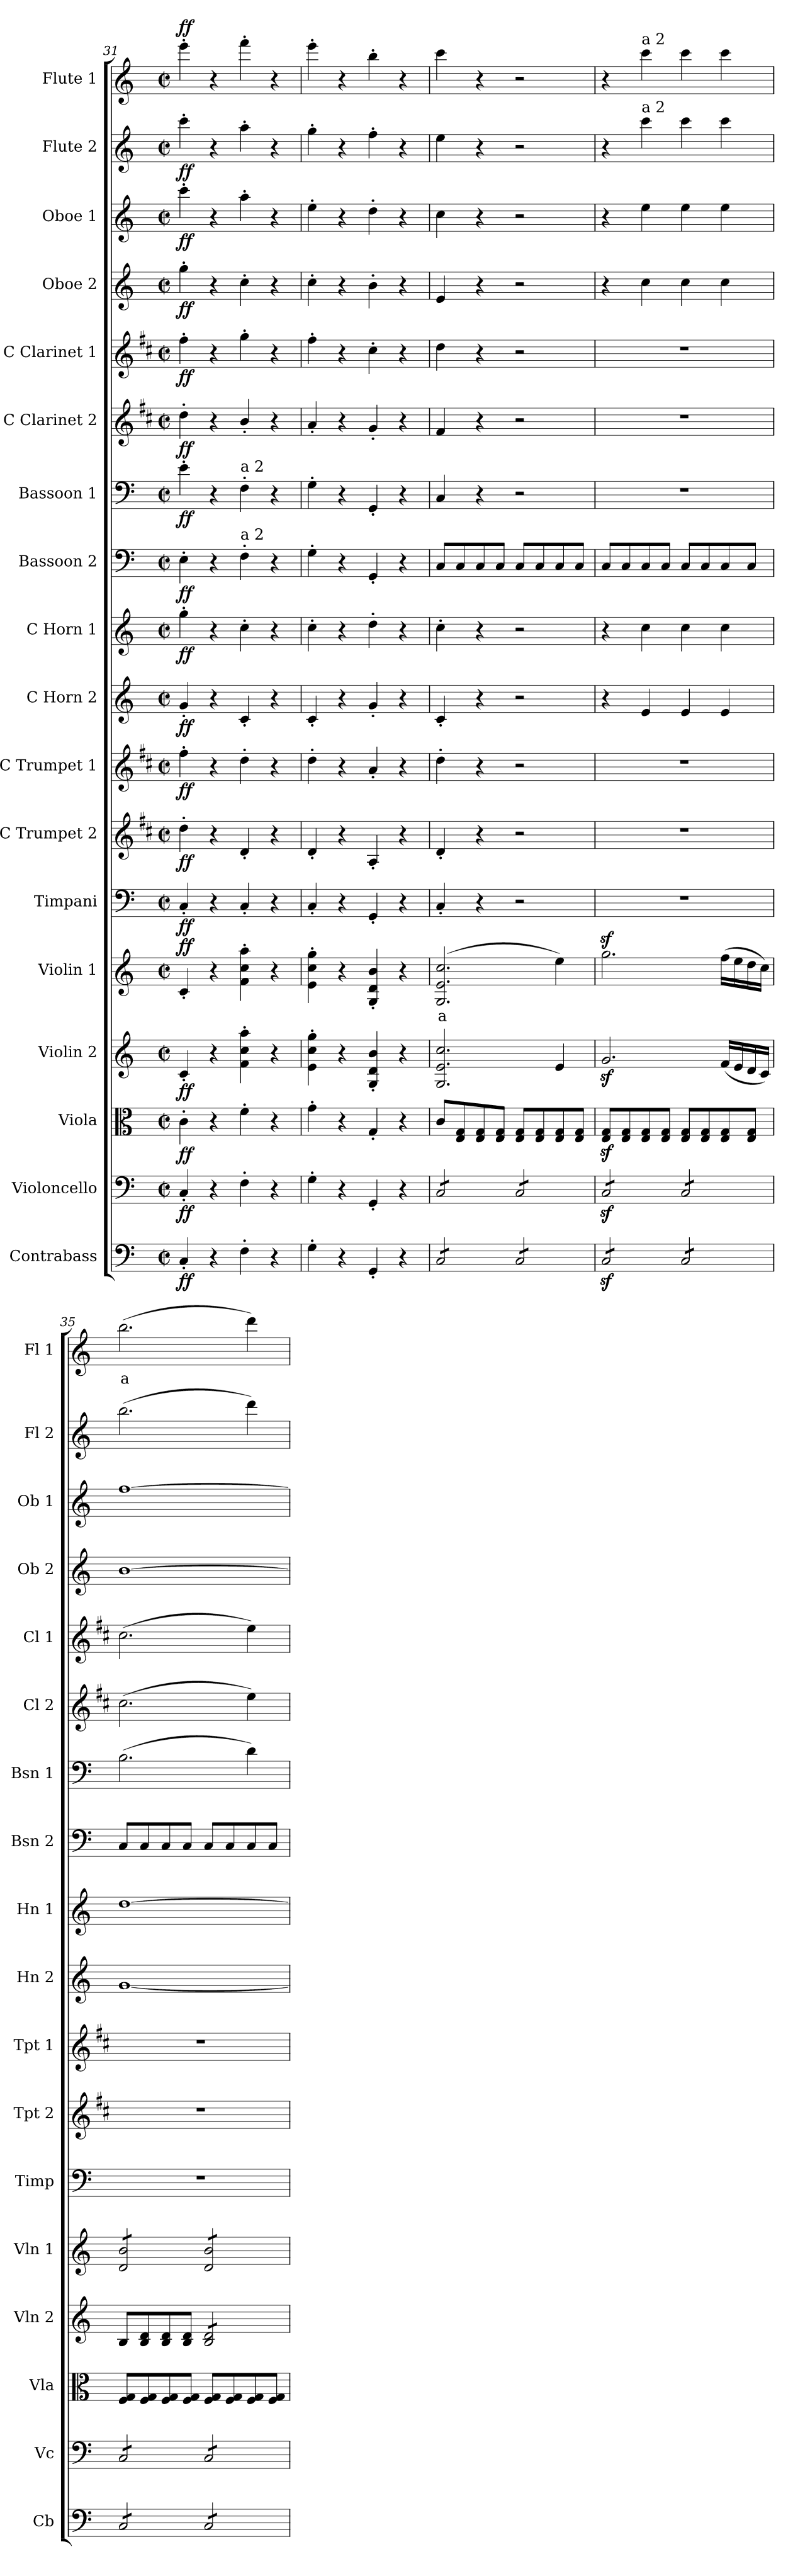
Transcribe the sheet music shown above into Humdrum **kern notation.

**kern	**dynam	**kern	**dynam	**kern	**dynam	**kern	**dynam	**kern	**text	**dynam	**kern	**dynam	**kern	**dynam	**kern	**dynam	**kern	**dynam	**kern	**dynam	**kern	**dynam	**kern	**dynam	**kern	**dynam	**kern	**dynam	**kern	**dynam	**kern	**dynam	**kern	**dynam	**kern	**text	**dynam
*part18	*part18	*part17	*part17	*part16	*part16	*part15	*part15	*part14	*part14	*part14	*part13	*part13	*part12	*part12	*part11	*part11	*part10	*part10	*part9	*part9	*part8	*part8	*part7	*part7	*part6	*part6	*part5	*part5	*part4	*part4	*part3	*part3	*part2	*part2	*part1	*part1	*part1
*staff18	*staff18	*staff17	*staff17	*staff16	*staff16	*staff15	*staff15	*staff14	*staff14	*staff14	*staff13	*staff13	*staff12	*staff12	*staff11	*staff11	*staff10	*staff10	*staff9	*staff9	*staff8	*staff8	*staff7	*staff7	*staff6	*staff6	*staff5	*staff5	*staff4	*staff4	*staff3	*staff3	*staff2	*staff2	*staff1	*staff1	*staff1
*I"Contrabass	*	*I"Violoncello	*	*I"Viola	*	*I"Violin 2	*	*I"Violin 1	*	*	*I"Timpani	*	*I"C Trumpet 2	*	*I"C Trumpet 1	*	*I"C Horn 2	*	*I"C Horn 1	*	*I"Bassoon 2	*	*I"Bassoon 1	*	*I"C Clarinet 2	*	*I"C Clarinet 1	*	*I"Oboe 2	*	*I"Oboe 1	*	*I"Flute 2	*	*I"Flute 1	*	*
*I'Cb	*	*I'Vc	*	*I'Vla	*	*I'Vln 2	*	*I'Vln 1	*	*	*I'Timp	*	*I'Tpt 2	*	*I'Tpt 1	*	*I'Hn 2	*	*I'Hn 1	*	*I'Bsn 2	*	*I'Bsn 1	*	*I'Cl 2	*	*I'Cl 1	*	*I'Ob 2	*	*I'Ob 1	*	*I'Fl 2	*	*I'Fl 1	*	*
*clefF4	*	*clefF4	*	*clefC3	*	*clefG2	*	*clefG2	*	*	*clefF4	*	*clefG2	*	*clefG2	*	*clefG2	*	*clefG2	*	*clefF4	*	*clefF4	*	*clefG2	*	*clefG2	*	*clefG2	*	*clefG2	*	*clefG2	*	*clefG2	*	*
*ITrd7c12	*	*	*	*	*	*	*	*	*	*	*	*	*ITrd1c2	*	*ITrd1c2	*	*ITrd7c12	*	*ITrd7c12	*	*	*	*	*	*ITrd1c2	*	*ITrd1c2	*	*	*	*	*	*	*	*	*	*
*k[]	*	*k[]	*	*k[]	*	*k[]	*	*k[]	*	*	*k[]	*	*k[]	*	*k[]	*	*k[]	*	*k[]	*	*k[]	*	*k[]	*	*k[]	*	*k[]	*	*k[]	*	*k[]	*	*k[]	*	*k[]	*	*
*M2/2	*	*M2/2	*	*M2/2	*	*M2/2	*	*M2/2	*	*	*M2/2	*	*M2/2	*	*M2/2	*	*M2/2	*	*M2/2	*	*M2/2	*	*M2/2	*	*M2/2	*	*M2/2	*	*M2/2	*	*M2/2	*	*M2/2	*	*M2/2	*	*
*met(c|)	*	*met(c|)	*	*met(c|)	*	*met(c|)	*	*met(c|)	*	*	*met(c|)	*	*met(c|)	*	*met(c|)	*	*met(c|)	*	*met(c|)	*	*met(c|)	*	*met(c|)	*	*met(c|)	*	*met(c|)	*	*met(c|)	*	*met(c|)	*	*met(c|)	*	*met(c|)	*	*
=31	=31	=31	=31	=31	=31	=31	=31	=31	=31	=31	=31	=31	=31	=31	=31	=31	=31	=31	=31	=31	=31	=31	=31	=31	=31	=31	=31	=31	=31	=31	=31	=31	=31	=31	=31	=31	=31
!	!LO:DY:b	!	!LO:DY:b	!	!LO:DY:b	!	!LO:DY:b	!	!	!LO:DY:b	!	!LO:DY:b	!	!LO:DY:b	!	!LO:DY:b	!	!LO:DY:b	!	!LO:DY:b	!	!LO:DY:b	!	!LO:DY:b	!	!LO:DY:b	!	!LO:DY:b	!	!LO:DY:b	!	!LO:DY:b	!	!LO:DY:b	!	!	!LO:DY:b
4CC'/	ff	4C'/	ff	4c'\	ff	4c'/	ff	4c'/	.	ff	4C'/	ff	4cc'\	ff	4ee'\	ff	4G'/	ff	4g'\	ff	4E'\	ff	4e'\	ff	4cc'\	ff	4ee'\	ff	4gg'\	ff	4ccc'\	ff	4ccc'\	ff	4eee'\	.	ff
4r	.	4r	.	4r	.	4r	.	4r	.	.	4r	.	4r	.	4r	.	4r	.	4r	.	4r	.	4r	.	4r	.	4r	.	4r	.	4r	.	4r	.	4r	.	.
!	!	!	!	!	!	!	!	!	!	!	!	!	!	!	!	!	!	!	!	!	!	!	!LO:TX:a:t=a 2	!	!	!	!	!	!	!	!	!	!	!	!	!	!
!	!	!	!	!	!	!	!	!	!	!	!	!	!	!	!	!	!	!	!	!	!LO:TX:a:t=a 2	!	!	!	!	!	!	!	!	!	!	!	!	!	!	!	!
4FF'\	.	4F'\	.	4f'\	.	4f\' 4cc\' 4aa\'	.	4f\' 4cc\' 4aa\'	.	.	4C'/	.	4c'/	.	4cc'\	.	4C'/	.	4c'\	.	4F'\	.	4F'\	.	4a'/	.	4ff'\	.	4cc'\	.	4aa'\	.	4aa'\	.	4fff'\	.	.
4r	.	4r	.	4r	.	4r	.	4r	.	.	4r	.	4r	.	4r	.	4r	.	4r	.	4r	.	4r	.	4r	.	4r	.	4r	.	4r	.	4r	.	4r	.	.
=32	=32	=32	=32	=32	=32	=32	=32	=32	=32	=32	=32	=32	=32	=32	=32	=32	=32	=32	=32	=32	=32	=32	=32	=32	=32	=32	=32	=32	=32	=32	=32	=32	=32	=32	=32	=32	=32
4GG'\	.	4G'\	.	4g'\	.	4e\' 4cc\' 4gg\'	.	4e\' 4cc\' 4gg\'	.	.	4C'/	.	4c'/	.	4cc'\	.	4C'/	.	4c'\	.	4G'\	.	4G'\	.	4g'/	.	4ee'\	.	4cc'\	.	4ee'\	.	4gg'\	.	4eee'\	.	.
4r	.	4r	.	4r	.	4r	.	4r	.	.	4r	.	4r	.	4r	.	4r	.	4r	.	4r	.	4r	.	4r	.	4r	.	4r	.	4r	.	4r	.	4r	.	.
4GGG'/	.	4GG'/	.	4G'/	.	4G/' 4d/' 4b/'	.	4G/' 4d/' 4b/'	.	.	4GG'/	.	4G'/	.	4g'/	.	4G'/	.	4d'\	.	4GG'/	.	4GG'/	.	4f'/	.	4b'\	.	4b'\	.	4dd'\	.	4ff'\	.	4bb'\	.	.
4r	.	4r	.	4r	.	4r	.	4r	.	.	4r	.	4r	.	4r	.	4r	.	4r	.	4r	.	4r	.	4r	.	4r	.	4r	.	4r	.	4r	.	4r	.	.
=33	=33	=33	=33	=33	=33	=33	=33	=33	=33	=33	=33	=33	=33	=33	=33	=33	=33	=33	=33	=33	=33	=33	=33	=33	=33	=33	=33	=33	=33	=33	=33	=33	=33	=33	=33	=33	=33
!	!	!	!	!	!	!	!	!	!LO:LY:b:color=#FF0000	!	!	!	!	!	!	!	!	!	!	!	!	!	!	!	!	!	!	!	!	!	!	!	!	!	!	!	!
*tremolo	*	*	*	*	*	*	*	*	*	*	*	*	*	*	*	*	*	*	*	*	*	*	*	*	*	*	*	*	*	*	*	*	*	*	*	*	*
*	*	*tremolo	*	*	*	*	*	*	*	*	*	*	*	*	*	*	*	*	*	*	*	*	*	*	*	*	*	*	*	*	*	*	*	*	*	*	*
8CC/L	.	8C/L	.	8c/L	.	2.G/ 2.e/ 2.cc/	.	(2.G/ 2.e/ 2.cc/	a	.	4C'/	.	4c'/	.	4cc'\	.	4C'/	.	4c'\	.	8C/L	.	4C/	.	4e/	.	4cc\	.	4e/	.	4cc\	.	4ee\	.	4ccc\	.	.
8CC/	.	8C/	.	8E/ 8G/	.	.	.	.	.	.	.	.	.	.	.	.	.	.	.	.	8C/	.	.	.	.	.	.	.	.	.	.	.	.	.	.	.	.
8CC/	.	8C/	.	8E/ 8G/	.	.	.	.	.	.	4r	.	4r	.	4r	.	4r	.	4r	.	8C/	.	4r	.	4r	.	4r	.	4r	.	4r	.	4r	.	4r	.	.
8CC/J	.	8C/J	.	8E/ 8G/J	.	.	.	.	.	.	.	.	.	.	.	.	.	.	.	.	8C/J	.	.	.	.	.	.	.	.	.	.	.	.	.	.	.	.
8CC/L	.	8C/L	.	8E/ 8G/L	.	.	.	.	.	.	2r	.	2r	.	2r	.	2r	.	2r	.	8C/L	.	2r	.	2r	.	2r	.	2r	.	2r	.	2r	.	2r	.	.
8CC/	.	8C/	.	8E/ 8G/	.	.	.	.	.	.	.	.	.	.	.	.	.	.	.	.	8C/	.	.	.	.	.	.	.	.	.	.	.	.	.	.	.	.
8CC/	.	8C/	.	8E/ 8G/	.	4e/	.	4ee\)	.	.	.	.	.	.	.	.	.	.	.	.	8C/	.	.	.	.	.	.	.	.	.	.	.	.	.	.	.	.
8CC/J	.	8C/J	.	8E/ 8G/J	.	.	.	.	.	.	.	.	.	.	.	.	.	.	.	.	8C/J	.	.	.	.	.	.	.	.	.	.	.	.	.	.	.	.
=34	=34	=34	=34	=34	=34	=34	=34	=34	=34	=34	=34	=34	=34	=34	=34	=34	=34	=34	=34	=34	=34	=34	=34	=34	=34	=34	=34	=34	=34	=34	=34	=34	=34	=34	=34	=34	=34
8CCz</L	.	8Cz</L	.	8E/z< 8G/z<L	.	2.gz</	.	2.ggz<\	.	.	1r	.	1r	.	1r	.	4r	.	4r	.	8C/L	.	1r	.	1r	.	1r	.	4r	.	4r	.	4r	.	4r	.	.
8CCz</	.	8Cz</	.	8E/ 8G/	.	.	.	.	.	.	.	.	.	.	.	.	.	.	.	.	8C/	.	.	.	.	.	.	.	.	.	.	.	.	.	.	.	.
!	!	!	!	!	!	!	!	!	!	!	!	!	!	!	!	!	!	!	!	!	!	!	!	!	!	!	!	!	!	!	!	!	!	!	!LO:TX:a:t=a 2	!	!
!	!	!	!	!	!	!	!	!	!	!	!	!	!	!	!	!	!	!	!	!	!	!	!	!	!	!	!	!	!	!	!	!	!LO:TX:a:t=a 2	!	!	!	!
8CCz</	.	8Cz</	.	8E/ 8G/	.	.	.	.	.	.	.	.	.	.	.	.	4E/	.	4c\	.	8C/	.	.	.	.	.	.	.	4cc\	.	4ee\	.	4ccc\	.	4ccc\	.	.
8CCz</J	.	8Cz</J	.	8E/ 8G/J	.	.	.	.	.	.	.	.	.	.	.	.	.	.	.	.	8C/J	.	.	.	.	.	.	.	.	.	.	.	.	.	.	.	.
8CC/L	.	8C/L	.	8E/ 8G/L	.	.	.	.	.	.	.	.	.	.	.	.	4E/	.	4c\	.	8C/L	.	.	.	.	.	.	.	4cc\	.	4ee\	.	4ccc\	.	4ccc\	.	.
8CC/	.	8C/	.	8E/ 8G/	.	.	.	.	.	.	.	.	.	.	.	.	.	.	.	.	8C/	.	.	.	.	.	.	.	.	.	.	.	.	.	.	.	.
8CC/	.	8C/	.	8E/ 8G/	.	(16f/LL	.	(16ff\LL	.	.	.	.	.	.	.	.	4E/	.	4c\	.	8C/	.	.	.	.	.	.	.	4cc\	.	4ee\	.	4ccc\	.	4ccc\	.	.
.	.	.	.	.	.	16e/	.	16ee\	.	.	.	.	.	.	.	.	.	.	.	.	.	.	.	.	.	.	.	.	.	.	.	.	.	.	.	.	.
8CC/J	.	8C/J	.	8E/ 8G/J	.	16d/	.	16dd\	.	.	.	.	.	.	.	.	.	.	.	.	8C/J	.	.	.	.	.	.	.	.	.	.	.	.	.	.	.	.
.	.	.	.	.	.	16c/JJ)	.	16cc\JJ)	.	.	.	.	.	.	.	.	.	.	.	.	.	.	.	.	.	.	.	.	.	.	.	.	.	.	.	.	.
=35	=35	=35	=35	=35	=35	=35	=35	=35	=35	=35	=35	=35	=35	=35	=35	=35	=35	=35	=35	=35	=35	=35	=35	=35	=35	=35	=35	=35	=35	=35	=35	=35	=35	=35	=35	=35	=35
!	!	!	!	!	!	!	!	!	!	!	!	!	!	!	!	!	!	!	!	!	!	!	!	!	!	!	!	!	!	!	!	!	!	!	!	!LO:LY:b:color=#FF0000	!
*	*	*	*	*	*	*	*	*tremolo	*	*	*	*	*	*	*	*	*	*	*	*	*	*	*	*	*	*	*	*	*	*	*	*	*	*	*	*	*
8CC/L	.	8C/L	.	8F/ 8G/L	.	8B/L	.	8d/ 8b/L	.	.	1r	.	1r	.	1r	.	[1G	.	[1d	.	8C/L	.	(2.B\	.	(2.b\	.	(2.b\	.	[1b	.	[1ff	.	(2.bb\	.	(2.bb\	a	.
8CC/	.	8C/	.	8F/ 8G/	.	8B/ 8d/	.	8d/ 8b/	.	.	.	.	.	.	.	.	.	.	.	.	8C/	.	.	.	.	.	.	.	.	.	.	.	.	.	.	.	.
8CC/	.	8C/	.	8F/ 8G/	.	8B/ 8d/	.	8d/ 8b/	.	.	.	.	.	.	.	.	.	.	.	.	8C/	.	.	.	.	.	.	.	.	.	.	.	.	.	.	.	.
8CC/J	.	8C/J	.	8F/ 8G/J	.	8B/ 8d/J	.	8d/ 8b/J	.	.	.	.	.	.	.	.	.	.	.	.	8C/J	.	.	.	.	.	.	.	.	.	.	.	.	.	.	.	.
*	*	*	*	*	*	*tremolo	*	*	*	*	*	*	*	*	*	*	*	*	*	*	*	*	*	*	*	*	*	*	*	*	*	*	*	*	*	*	*
8CC/L	.	8C/L	.	8F/ 8G/L	.	8B/ 8d/L	.	8d/ 8b/L	.	.	.	.	.	.	.	.	.	.	.	.	8C/L	.	.	.	.	.	.	.	.	.	.	.	.	.	.	.	.
8CC/	.	8C/	.	8F/ 8G/	.	8B/ 8d/	.	8d/ 8b/	.	.	.	.	.	.	.	.	.	.	.	.	8C/	.	.	.	.	.	.	.	.	.	.	.	.	.	.	.	.
8CC/	.	8C/	.	8F/ 8G/	.	8B/ 8d/	.	8d/ 8b/	.	.	.	.	.	.	.	.	.	.	.	.	8C/	.	4d\)	.	4dd\)	.	4dd\)	.	.	.	.	.	4ddd\)	.	4ddd\)	.	.
8CC/J	.	8C/J	.	8F/ 8G/J	.	8B/ 8d/J	.	8d/ 8b/J	.	.	.	.	.	.	.	.	.	.	.	.	8C/J	.	.	.	.	.	.	.	.	.	.	.	.	.	.	.	.
*	*	*	*	*	*	*	*	*Xtremolo	*	*	*	*	*	*	*	*	*	*	*	*	*	*	*	*	*	*	*	*	*	*	*	*	*	*	*	*	*
*	*	*	*	*	*	*Xtremolo	*	*	*	*	*	*	*	*	*	*	*	*	*	*	*	*	*	*	*	*	*	*	*	*	*	*	*	*	*	*	*
*	*	*Xtremolo	*	*	*	*	*	*	*	*	*	*	*	*	*	*	*	*	*	*	*	*	*	*	*	*	*	*	*	*	*	*	*	*	*	*	*
*Xtremolo	*	*	*	*	*	*	*	*	*	*	*	*	*	*	*	*	*	*	*	*	*	*	*	*	*	*	*	*	*	*	*	*	*	*	*	*	*
=	=	=	=	=	=	=	=	=	=	=	=	=	=	=	=	=	=	=	=	=	=	=	=	=	=	=	=	=	=	=	=	=	=	=	=	=	=
*-	*-	*-	*-	*-	*-	*-	*-	*-	*-	*-	*-	*-	*-	*-	*-	*-	*-	*-	*-	*-	*-	*-	*-	*-	*-	*-	*-	*-	*-	*-	*-	*-	*-	*-	*-	*-	*-
